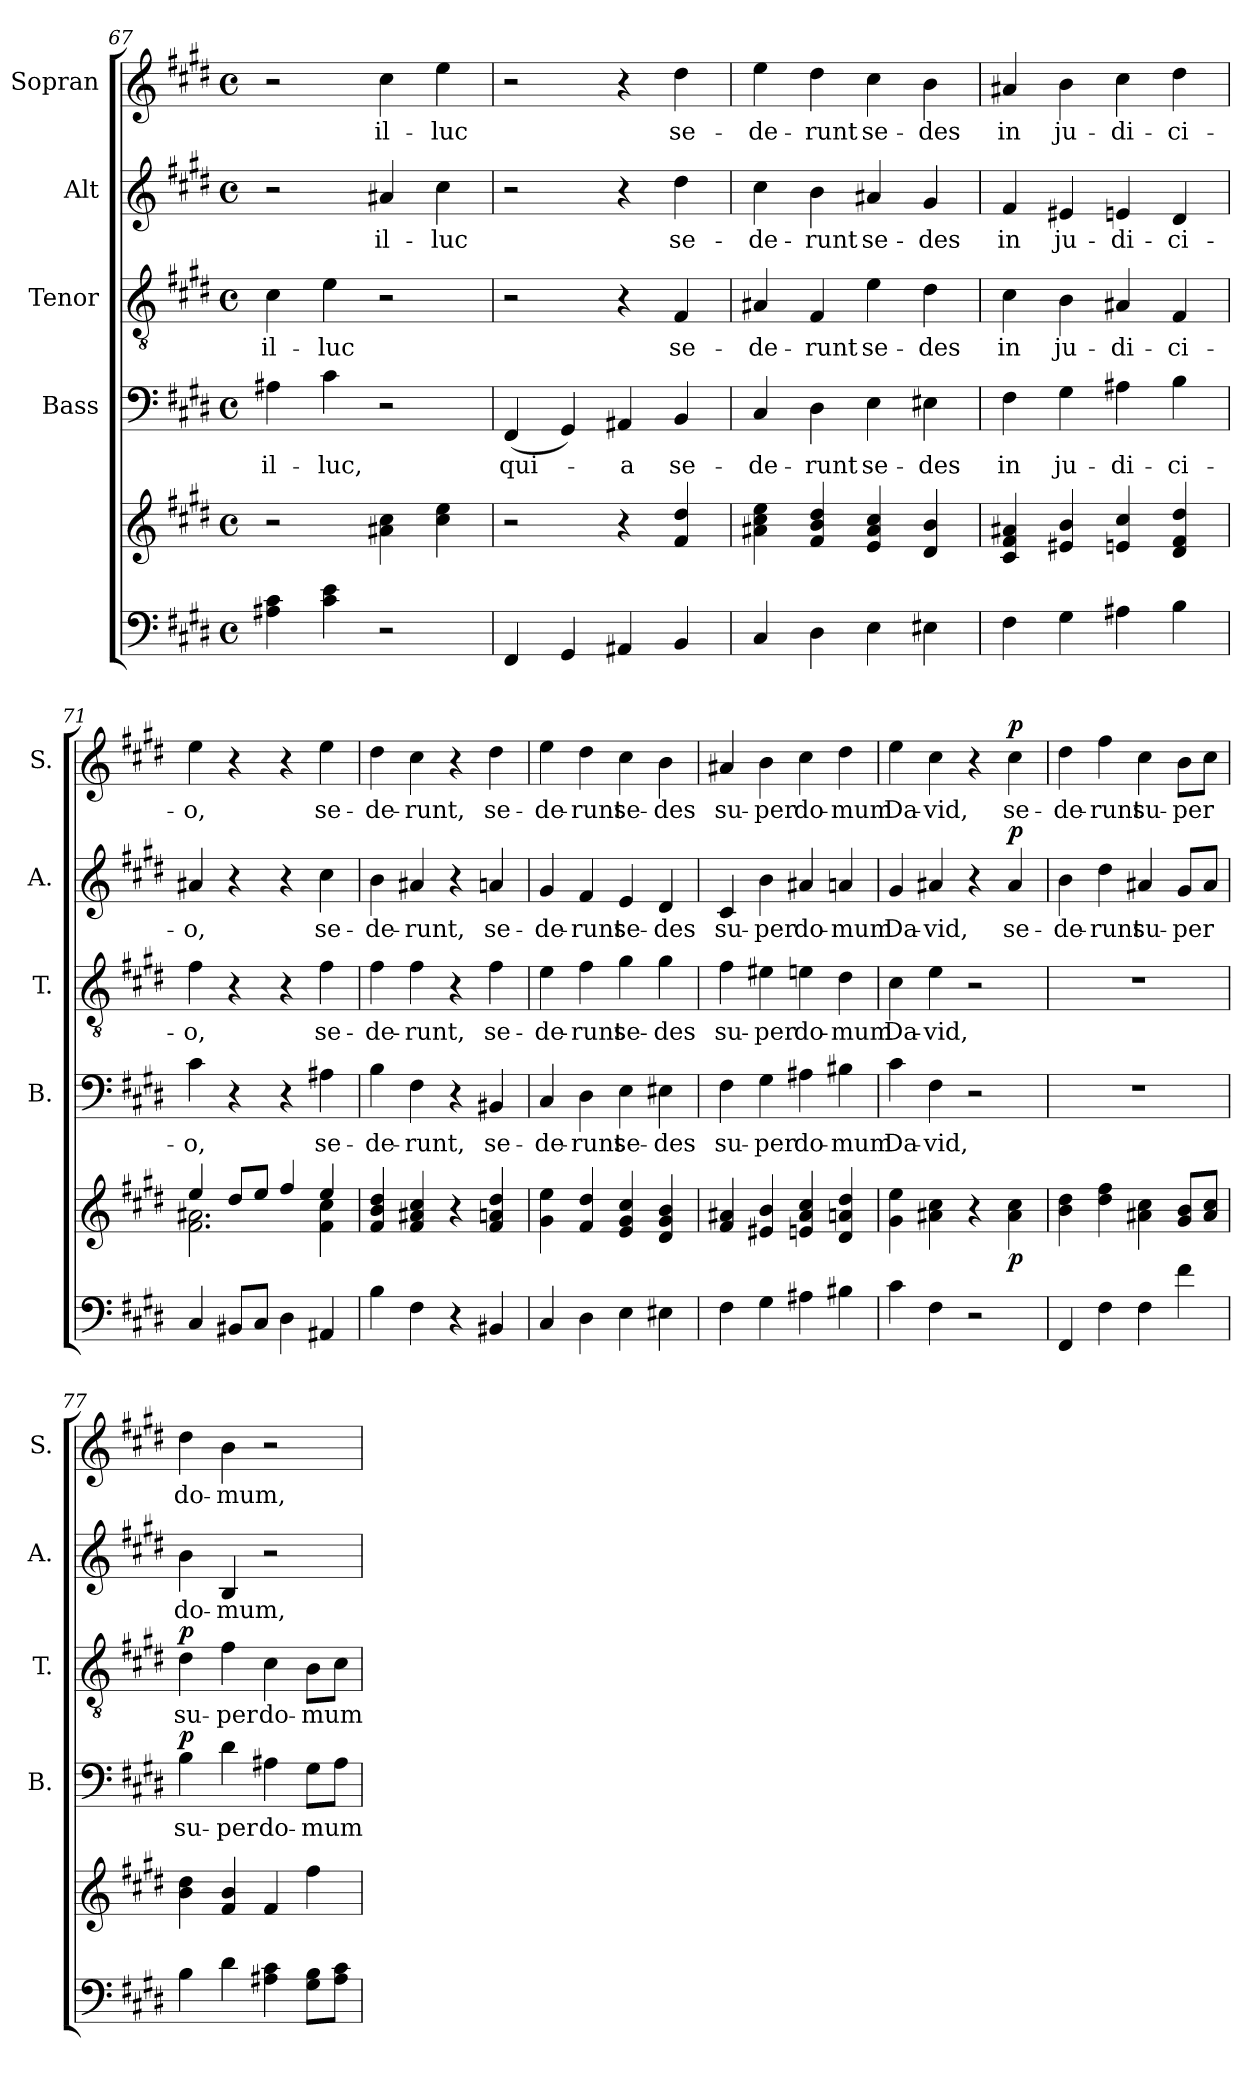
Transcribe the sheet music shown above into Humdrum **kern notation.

**kern	**kern	**dynam	**kern	**text	**dynam	**kern	**text	**dynam	**kern	**text	**dynam	**kern	**text	**dynam
*part5	*part5	*part5	*part4	*part4	*part4	*part3	*part3	*part3	*part2	*part2	*part2	*part1	*part1	*part1
*staff6	*staff5	*staff5/6	*staff4	*staff4	*staff4	*staff3	*staff3	*staff3	*staff2	*staff2	*staff2	*staff1	*staff1	*staff1
*	*	*	*I"Bass	*	*	*I"Tenor	*	*	*I"Alt	*	*	*I"Sopran	*	*
*	*	*	*I'B.	*	*	*I'T.	*	*	*I'A.	*	*	*I'S.	*	*
*clefF4	*clefG2	*	*clefF4	*	*	*clefGv2	*	*	*clefG2	*	*	*clefG2	*	*
*k[f#c#g#d#]	*k[f#c#g#d#]	*	*k[f#c#g#d#]	*	*	*k[f#c#g#d#]	*	*	*k[f#c#g#d#]	*	*	*k[f#c#g#d#]	*	*
*E:	*E:	*	*E:	*	*	*E:	*	*	*E:	*	*	*E:	*	*
*M4/4	*M4/4	*	*M4/4	*	*	*M4/4	*	*	*M4/4	*	*	*M4/4	*	*
*met(c)	*met(c)	*	*met(c)	*	*	*met(c)	*	*	*met(c)	*	*	*met(c)	*	*
=67	=67	=67	=67	=67	=67	=67	=67	=67	=67	=67	=67	=67	=67	=67
!	!	!	!	!LO:LY:b	!	!	!LO:LY:b	!	!	!	!	!	!	!
4A#X\ 4c#\	2r	.	4A#X\	il-	.	4c#\	il-	.	2r	.	.	2r	.	.
!	!	!	!	!LO:LY:b	!	!	!LO:LY:b	!	!	!	!	!	!	!
4c#\ 4e\	.	.	4c#\	-luc,	.	4e\	-luc	.	.	.	.	.	.	.
!	!	!	!	!	!	!	!	!	!	!LO:LY:b	!	!	!LO:LY:b	!
2r	4a#X\ 4cc#\	.	2r	.	.	2r	.	.	4a#X/	il-	.	4cc#\	il-	.
!	!	!	!	!	!	!	!	!	!	!LO:LY:b	!	!	!LO:LY:b	!
.	4cc#\ 4ee\	.	.	.	.	.	.	.	4cc#\	-luc	.	4ee\	-luc	.
=68	=68	=68	=68	=68	=68	=68	=68	=68	=68	=68	=68	=68	=68	=68
!	!	!	!	!LO:LY:b	!	!	!	!	!	!	!	!	!	!
4FF#/	2r	.	(<4FF#/	qui-	.	2r	.	.	2r	.	.	2r	.	.
4GG#/	.	.	4GG#/)	.	.	.	.	.	.	.	.	.	.	.
!	!	!	!	!LO:LY:b	!	!	!	!	!	!	!	!	!	!
4AA#X/	4r	.	4AA#X/	-a	.	4r	.	.	4r	.	.	4r	.	.
!	!	!	!	!LO:LY:b	!	!	!LO:LY:b	!	!	!LO:LY:b	!	!	!LO:LY:b	!
4BB/	4f#/ 4dd#/	.	4BB/	se-	.	4F#/	se-	.	4dd#\	se-	.	4dd#\	se-	.
=69	=69	=69	=69	=69	=69	=69	=69	=69	=69	=69	=69	=69	=69	=69
!	!	!	!	!LO:LY:b	!	!	!LO:LY:b	!	!	!LO:LY:b	!	!	!LO:LY:b	!
4C#/	4a#X\ 4cc#\ 4ee\	.	4C#/	-de-	.	4A#X/	-de-	.	4cc#\	-de-	.	4ee\	-de-	.
!	!	!	!	!LO:LY:b	!	!	!LO:LY:b	!	!	!LO:LY:b	!	!	!LO:LY:b	!
4D#\	4f#/ 4b/ 4dd#/	.	4D#\	-runt	.	4F#/	-runt	.	4b\	-runt	.	4dd#\	-runt	.
!	!	!	!	!LO:LY:b	!	!	!LO:LY:b	!	!	!LO:LY:b	!	!	!LO:LY:b	!
4E\	4e/ 4a#/ 4cc#/	.	4E\	se-	.	4e\	se-	.	4a#X/	se-	.	4cc#\	se-	.
!	!	!	!	!LO:LY:b	!	!	!LO:LY:b	!	!	!LO:LY:b	!	!	!LO:LY:b	!
4E#X\	4d#/ 4b/	.	4E#X\	-des	.	4d#\	-des	.	4g#/	-des	.	4b\	-des	.
!!LO:LB:g=z
=70	=70	=70	=70	=70	=70	=70	=70	=70	=70	=70	=70	=70	=70	=70
!	!	!	!	!LO:LY:b	!	!	!LO:LY:b	!	!	!LO:LY:b	!	!	!LO:LY:b	!
4F#\	4c#/ 4f#/ 4a#X/	.	4F#\	in	.	4c#\	in	.	4f#/	in	.	4a#X/	in	.
!	!	!	!	!LO:LY:b	!	!	!LO:LY:b	!	!	!LO:LY:b	!	!	!LO:LY:b	!
4G#\	4e#X/ 4b/	.	4G#\	ju-	.	4B\	ju-	.	4e#X/	ju-	.	4b\	ju-	.
!	!	!	!	!LO:LY:b	!	!	!LO:LY:b	!	!	!LO:LY:b	!	!	!LO:LY:b	!
4A#X\	4en/ 4cc#/	.	4A#X\	-di-	.	4A#X/	-di-	.	4en/	-di-	.	4cc#\	-di-	.
!	!	!	!	!LO:LY:b	!	!	!LO:LY:b	!	!	!LO:LY:b	!	!	!LO:LY:b	!
4B\	4d#/ 4f#/ 4dd#/	.	4B\	-ci-	.	4F#/	-ci-	.	4d#/	-ci-	.	4dd#\	-ci-	.
=71	=71	=71	=71	=71	=71	=71	=71	=71	=71	=71	=71	=71	=71	=71
*	*^	*	*	*	*	*	*	*	*	*	*	*	*	*
!	!	!	!	!	!LO:LY:b	!	!	!LO:LY:b	!	!	!LO:LY:b	!	!	!LO:LY:b	!
4C#/	4ee/	2.f#\ 2.a#X\	.	4c#\	-o,	.	4f#\	-o,	.	4a#X/	-o,	.	4ee\	-o,	.
8BB#X/L	8dd#/L	.	.	4r	.	.	4r	.	.	4r	.	.	4r	.	.
8C#/J	8ee/J	.	.	.	.	.	.	.	.	.	.	.	.	.	.
4D#\	4ff#/	.	.	4r	.	.	4r	.	.	4r	.	.	4r	.	.
!	!	!	!	!	!LO:LY:b	!	!	!LO:LY:b	!	!	!LO:LY:b	!	!	!LO:LY:b	!
4AA#X/	4ee/	4f#\ 4cc#\	.	4A#X\	se-	.	4f#\	se-	.	4cc#\	se-	.	4ee\	se-	.
=72	=72	=72	=72	=72	=72	=72	=72	=72	=72	=72	=72	=72	=72	=72	=72
!	!	!	!	!	!LO:LY:b	!	!	!LO:LY:b	!	!	!LO:LY:b	!	!	!LO:LY:b	!
*	*v	*v	*	*	*	*	*	*	*	*	*	*	*	*	*
4B\	4f#/ 4b/ 4dd#/	.	4B\	-de-	.	4f#\	-de-	.	4b\	-de-	.	4dd#\	-de-	.
!	!	!	!	!LO:LY:b	!	!	!LO:LY:b	!	!	!LO:LY:b	!	!	!LO:LY:b	!
4F#\	4f#/ 4a#X/ 4cc#/	.	4F#\	-runt,	.	4f#\	-runt,	.	4a#X/	-runt,	.	4cc#\	-runt,	.
4r	4r	.	4r	.	.	4r	.	.	4r	.	.	4r	.	.
!	!	!	!	!LO:LY:b	!	!	!LO:LY:b	!	!	!LO:LY:b	!	!	!LO:LY:b	!
4BB#X/	4f#/ 4an/ 4dd#/	.	4BB#X/	se-	.	4f#\	se-	.	4an/	se-	.	4dd#\	se-	.
=73	=73	=73	=73	=73	=73	=73	=73	=73	=73	=73	=73	=73	=73	=73
!	!	!	!	!LO:LY:b	!	!	!LO:LY:b	!	!	!LO:LY:b	!	!	!LO:LY:b	!
4C#/	4g#\ 4ee\	.	4C#/	-de-	.	4e\	-de-	.	4g#/	-de-	.	4ee\	-de-	.
!	!	!	!	!LO:LY:b	!	!	!LO:LY:b	!	!	!LO:LY:b	!	!	!LO:LY:b	!
4D#\	4f#/ 4dd#/	.	4D#\	-runt	.	4f#\	-runt	.	4f#/	-runt	.	4dd#\	-runt	.
!	!	!	!	!LO:LY:b	!	!	!LO:LY:b	!	!	!LO:LY:b	!	!	!LO:LY:b	!
4E\	4e/ 4g#/ 4cc#/	.	4E\	se-	.	4g#\	se-	.	4e/	se-	.	4cc#\	se-	.
!	!	!	!	!LO:LY:b	!	!	!LO:LY:b	!	!	!LO:LY:b	!	!	!LO:LY:b	!
4E#X\	4d#/ 4g#/ 4b/	.	4E#X\	-des	.	4g#\	-des	.	4d#/	-des	.	4b\	-des	.
=74	=74	=74	=74	=74	=74	=74	=74	=74	=74	=74	=74	=74	=74	=74
!	!	!	!	!LO:LY:b	!	!	!LO:LY:b	!	!	!LO:LY:b	!	!	!LO:LY:b	!
4F#\	4f#/ 4a#X/	.	4F#\	su-	.	4f#\	su-	.	4c#/	su-	.	4a#X/	su-	.
!	!	!	!	!LO:LY:b	!	!	!LO:LY:b	!	!	!LO:LY:b	!	!	!LO:LY:b	!
4G#\	4e#X/ 4b/	.	4G#\	-per	.	4e#X\	-per	.	4b\	-per	.	4b\	-per	.
!	!	!	!	!LO:LY:b	!	!	!LO:LY:b	!	!	!LO:LY:b	!	!	!LO:LY:b	!
4A#X\	4en/ 4a#/ 4cc#/	.	4A#X\	do-	.	4en\	do-	.	4a#X/	do-	.	4cc#\	do-	.
!	!	!	!	!LO:LY:b	!	!	!LO:LY:b	!	!	!LO:LY:b	!	!	!LO:LY:b	!
4B#X\	4d#/ 4an/ 4dd#/	.	4B#X\	-mum	.	4d#\	-mum	.	4an/	-mum	.	4dd#\	-mum	.
=75	=75	=75	=75	=75	=75	=75	=75	=75	=75	=75	=75	=75	=75	=75
!	!	!	!	!LO:LY:b	!	!	!LO:LY:b	!	!	!LO:LY:b	!	!	!LO:LY:b	!
4c#\	4g#\ 4ee\	.	4c#\	Da-	.	4c#\	Da-	.	4g#/	Da-	.	4ee\	Da-	.
!	!	!	!	!LO:LY:b	!	!	!LO:LY:b	!	!	!LO:LY:b	!	!	!LO:LY:b	!
4F#\	4a#X\ 4cc#\	.	4F#\	-vid,	.	4e\	-vid,	.	4a#X/	-vid,	.	4cc#\	-vid,	.
2r	4r	.	2r	.	.	2r	.	.	4r	.	.	4r	.	.
!	!	!LO:DY:b	!	!	!	!	!	!	!	!LO:LY:b	!LO:DY:a	!	!LO:LY:b	!LO:DY:a
.	4a#\ 4cc#\	p	.	.	.	.	.	.	4a#/	se-	p	4cc#\	se-	p
=76	=76	=76	=76	=76	=76	=76	=76	=76	=76	=76	=76	=76	=76	=76
!	!	!	!	!	!	!	!	!	!	!LO:LY:b	!	!	!LO:LY:b	!
4FF#/	4b\ 4dd#\	.	1r	.	.	1r	.	.	4b\	-de-	.	4dd#\	-de-	.
!	!	!	!	!	!	!	!	!	!	!LO:LY:b	!	!	!LO:LY:b	!
4F#\	4dd#\ 4ff#\	.	.	.	.	.	.	.	4dd#\	-runt	.	4ff#\	-runt	.
!	!	!	!	!	!	!	!	!	!	!LO:LY:b	!	!	!LO:LY:b	!
4F#\	4a#X\ 4cc#\	.	.	.	.	.	.	.	4a#X/	su-	.	4cc#\	su-	.
!	!	!	!	!	!	!	!	!	!	!LO:LY:b	!	!	!LO:LY:b	!
4f#\	8g#/ 8b/L	.	.	.	.	.	.	.	8g#/L	-per	.	8b\L	-per	.
.	8a#/ 8cc#/J	.	.	.	.	.	.	.	8a#/J	.	.	8cc#\J	.	.
!!LO:PB:g=z
=77	=77	=77	=77	=77	=77	=77	=77	=77	=77	=77	=77	=77	=77	=77
!	!	!	!	!LO:LY:b	!LO:DY:a	!	!LO:LY:b	!LO:DY:a	!	!LO:LY:b	!	!	!LO:LY:b	!
4B\	4b\ 4dd#\	.	4B\	su-	p	4d#\	su-	p	4b\	do-	.	4dd#\	do-	.
!	!	!	!	!LO:LY:b	!	!	!LO:LY:b	!	!	!LO:LY:b	!	!	!LO:LY:b	!
4d#\	4f#/ 4b/	.	4d#\	-per	.	4f#\	-per	.	4B/	-mum,	.	4b\	-mum,	.
!	!	!	!	!LO:LY:b	!	!	!LO:LY:b	!	!	!	!	!	!	!
4A#X\ 4c#\	4f#/	.	4A#X\	do-	.	4c#\	do-	.	2r	.	.	2r	.	.
!	!	!	!	!LO:LY:b	!	!	!LO:LY:b	!	!	!	!	!	!	!
8G#\ 8B\L	4ff#\	.	8G#\L	-mum	.	8B\L	-mum	.	.	.	.	.	.	.
8A#\ 8c#\J	.	.	8A#\J	.	.	8c#\J	.	.	.	.	.	.	.	.
=	=	=	=	=	=	=	=	=	=	=	=	=	=	=
*-	*-	*-	*-	*-	*-	*-	*-	*-	*-	*-	*-	*-	*-	*-
